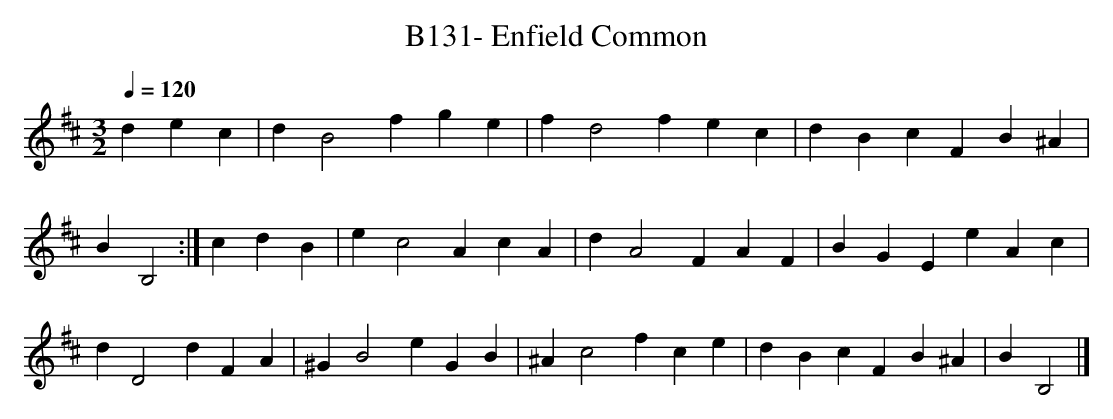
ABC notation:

X:1
T:B131- Enfield Common
Q:1/4=120
L:1/4
M:3/2
K:Bm
dec|dB2fge|fd2fec|dBcFB^A|BB,2:|cdB|\
ec2AcA|dA2FAF|BGEeAc|dD2dFA|\
^GB2eGB|^Ac2fce|dBcFB^A|BB,2|]
